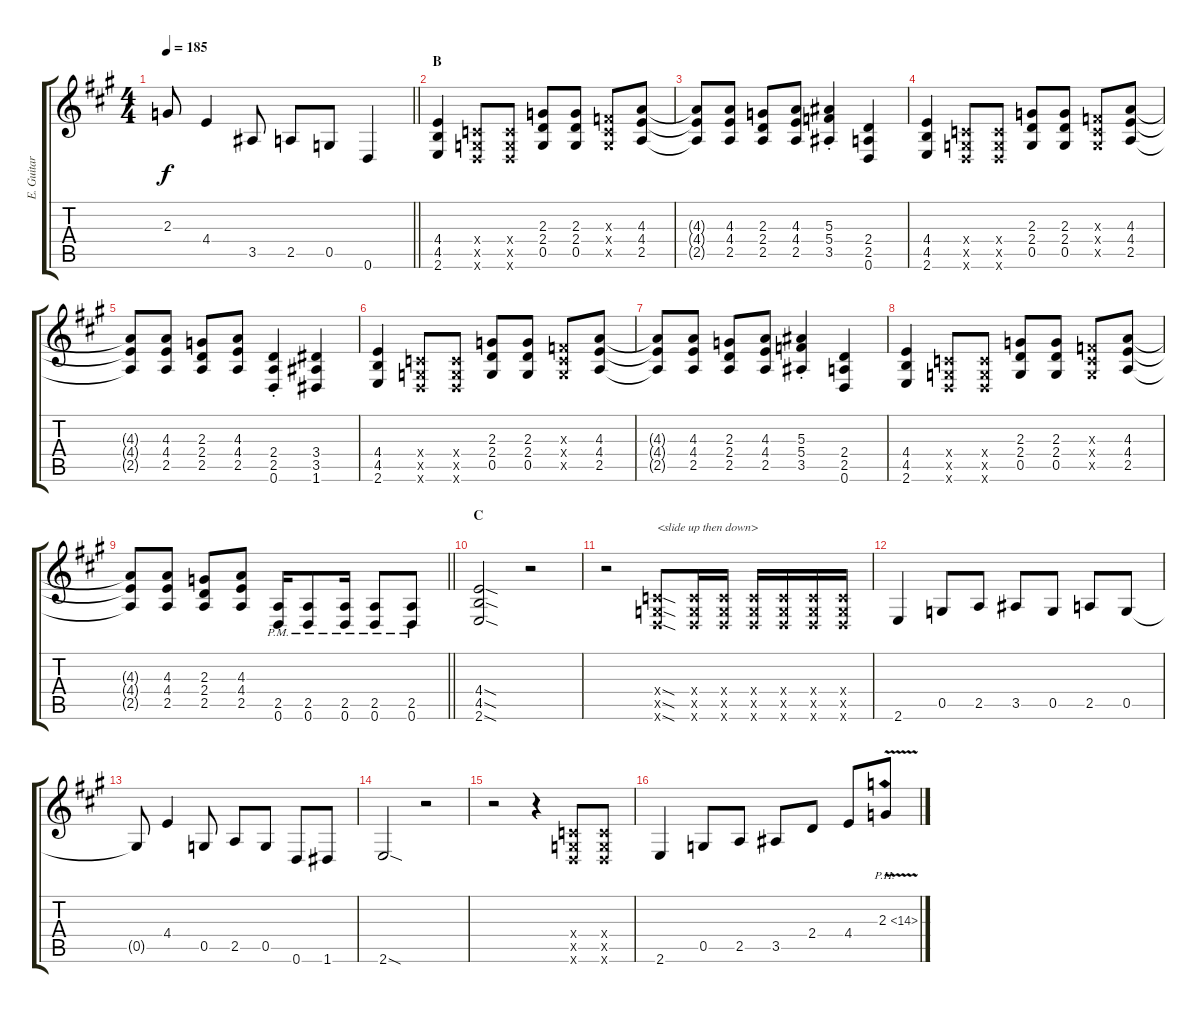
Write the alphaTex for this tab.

\track ("E. Guitar II" "E. Guitar ") {instrument overdrivenguitar}
\staff {score tabs}
\tuning (D4 A3 F3 C3 G2 D2) {hide}
\ts (4 4)
\tempo 185
\clef g2
\barLineRight lightlight
\ks a
2.3{t}.8{dy f} 4.4.4 3.5.8 2.5.8 0.5.8 0.6.4 |
\section ("" "B")
(4.4 4.5 2.6).4 (0.4{x} 0.5{x} 0.6{x}).8 (0.4{x} 0.5{x} 0.6{x}).8 (2.3 2.4 0.5).8 (2.3 2.4 0.5).8 (0.3{x} 0.4{x} 0.5{x}).8 (4.3 4.4 2.5).8 |
(4.3{t} 4.4{t} 2.5{t}).8 (4.3 4.4 2.5).8 (2.3 2.4 2.5).8 (4.3 4.4 2.5).8 (5.3{st} 5.4{st} 3.5{st}).4 (2.4 2.5 0.6).4 |
(4.4 4.5 2.6).4 (0.4{x} 0.5{x} 0.6{x}).8 (0.4{x} 0.5{x} 0.6{x}).8 (2.3 2.4 0.5).8 (2.3 2.4 0.5).8 (0.3{x} 0.4{x} 0.5{x}).8 (4.3 4.4 2.5).8 |
(4.3{t} 4.4{t} 2.5{t}).8 (4.3 4.4 2.5).8 (2.3 2.4 2.5).8 (4.3 4.4 2.5).8 (2.4{st} 2.5{st} 0.6{st}).4 (3.4 3.5 1.6).4 |
(4.4 4.5 2.6).4 (0.4{x} 0.5{x} 0.6{x}).8 (0.4{x} 0.5{x} 0.6{x}).8 (2.3 2.4 0.5).8 (2.3 2.4 0.5).8 (0.3{x} 0.4{x} 0.5{x}).8 (4.3 4.4 2.5).8 |
(4.3{t} 4.4{t} 2.5{t}).8 (4.3 4.4 2.5).8 (2.3 2.4 2.5).8 (4.3 4.4 2.5).8 (5.3{st} 5.4{st} 3.5{st}).4 (2.4 2.5 0.6).4 |
(4.4 4.5 2.6).4 (0.4{x} 0.5{x} 0.6{x}).8 (0.4{x} 0.5{x} 0.6{x}).8 (2.3 2.4 0.5).8 (2.3 2.4 0.5).8 (0.3{x} 0.4{x} 0.5{x}).8 (4.3 4.4 2.5).8 |
\barLineRight lightlight
(4.3{t} 4.4{t} 2.5{t}).8 (4.3 4.4 2.5).8 (2.3 2.4 2.5).8 (4.3 4.4 2.5).8 (2.5{pm} 0.6{pm}).16 (2.5{pm} 0.6{pm}).8 (2.5{pm} 0.6{pm}).16 (2.5{pm} 0.6{pm}).8 (2.5{pm} 0.6{pm}).8 |
\section ("" "C")
(4.4{sod} 4.5{sod} 2.6{sod}).2 r.2 |
r.2 (0.4{sod x} 0.5{sod x} 0.6{sod x}).8{txt "<slide up then down>"} (0.4{x} 0.5{x} 0.6{x}).16 (0.4{x} 0.5{x} 0.6{x}).16 (0.4{x} 0.5{x} 0.6{x}).16 (0.4{x} 0.5{x} 0.6{x}).16 (0.4{x} 0.5{x} 0.6{x}).16 (0.4{x} 0.5{x} 0.6{x}).16 |
2.6.4 0.5.8 2.5.8 3.5.8 0.5.8 2.5.8 0.5.8 |
0.5{t}.8 4.4.4 0.5.8 2.5.8 0.5.8 0.6.8 1.6.8 |
2.6{sod}.2 r.2 |
r.2 r.4 (0.4{x} 0.5{x} 0.6{x}).8 (0.4{x} 0.5{x} 0.6{x}).8 |
2.6.4 0.5.8 2.5.8 3.5.8 2.4.8 4.4.8 2.3{ph 12 v}.8
